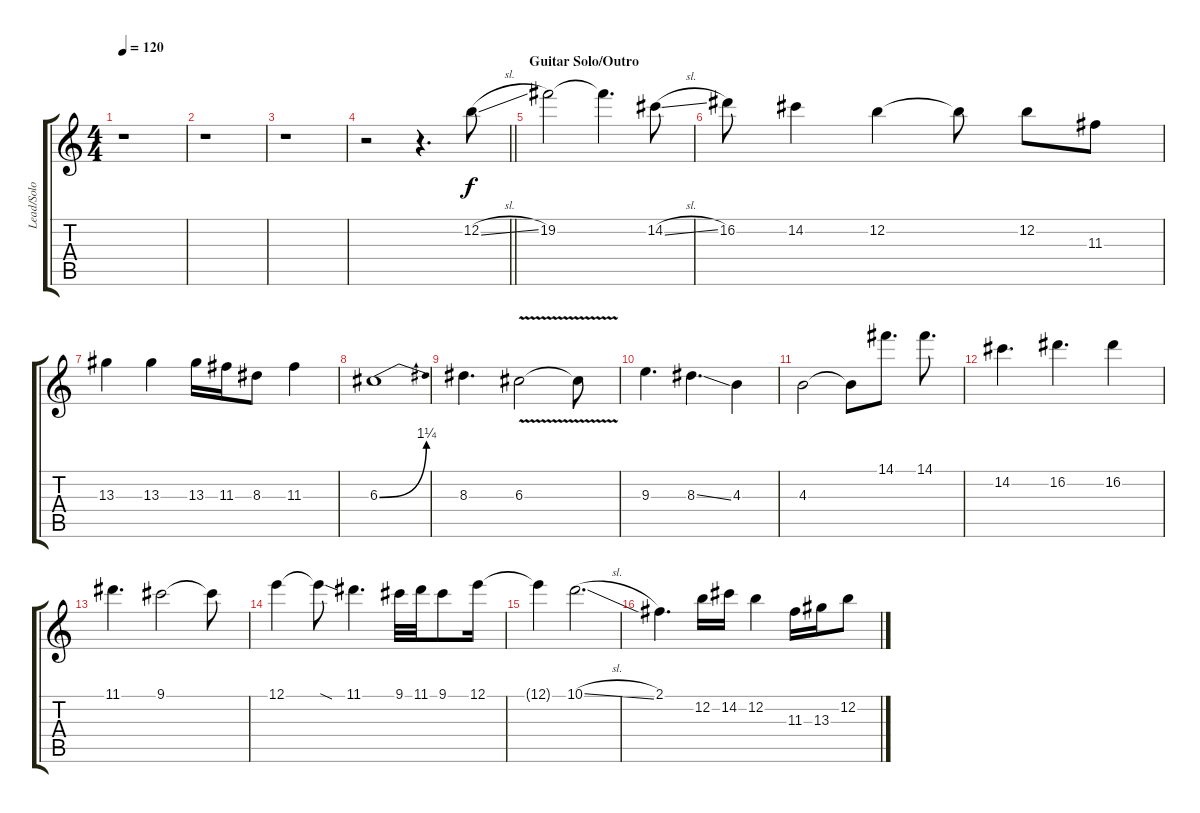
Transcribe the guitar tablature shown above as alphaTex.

\track ("Lead/Solo Guitar" "Lead/Solo ") {instrument electricguitarjazz}
\staff {score tabs}
\tuning (E4 B3 G3 D3 A2 E2) {hide}
\ts (4 4)
\tempo 120
\clef g2
\ks c
r.1{dy f} |
r.1 |
r.1 |
\barLineRight lightlight
r.2{balance 6 instrument distortionguitar} r.4{d} 12.2{sl}.8 |
\section ("" "Guitar Solo/Outro")
19.2.2 19.2{t}.4{d} 14.2{sl}.8 |
16.2.8 14.2.4 12.2.4 12.2{t}.8 12.2.8 11.3.8 |
13.3.4 13.3.4 13.3.16 11.3.16 8.3.8 11.3.4 |
6.3{be (bend 0 0 60 5)}.1 |
8.3.4{d} 6.3{v}.2 6.3{t}.8 |
9.3.4{d} 8.3{ss}.4{d} 4.3.4 |
4.3.2 4.3{t}.8 14.1.8{d} 14.1.8{d} |
14.2.4{d} 16.2.4{d} 16.2.4 |
11.1.4{d} 9.1.2 9.1{t}.8 |
12.1.4 12.1{sod t}.8 11.1.4{d} 9.1.32 11.1.32 9.1.8 12.1.16 |
12.1{t}.4 10.1{sl}.2{d} |
2.1.4{d} 12.2.16 14.2.16 12.2.4 11.3.16 13.3.16 12.2.8
